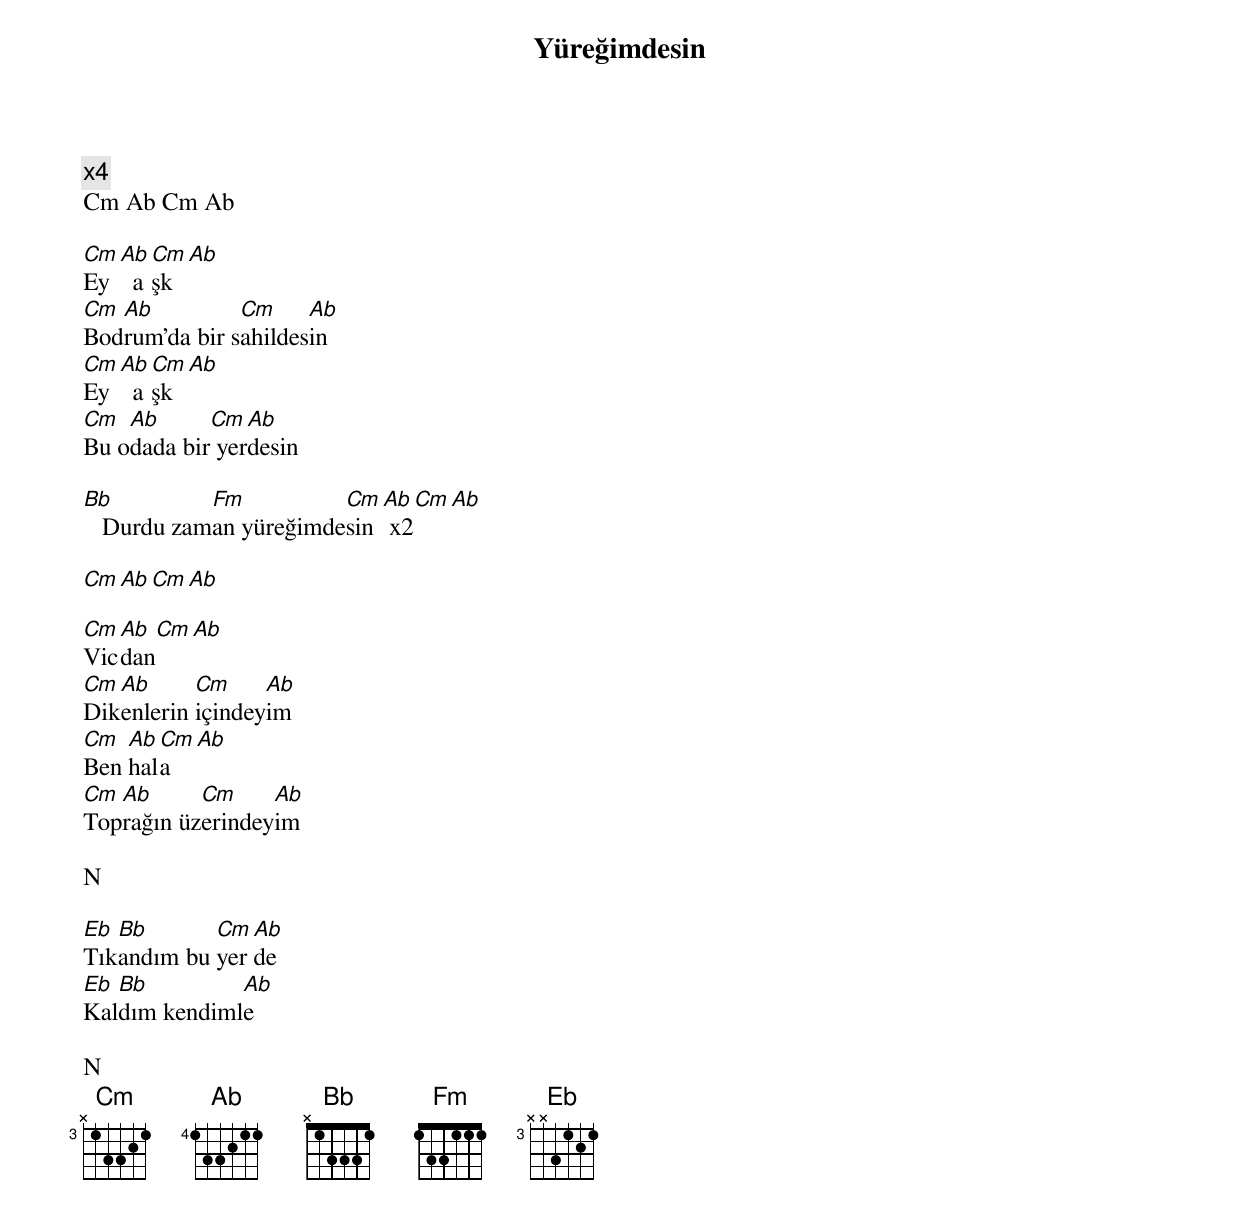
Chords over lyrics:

{title: Yüreğimdesin}
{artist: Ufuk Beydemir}

x4
Cm Ab Cm Ab

Cm Ab Cm Ab
Ey   aşk
Cm Ab          Cm     Ab
Bodrum’da bir sahildesin
Cm Ab Cm Ab
Ey   aşk
Cm  Ab      Cm  Ab
Bu odada bir yerdesin

Bb          Fm          Cm  Ab Cm Ab
   Durdu zaman yüreğimdesin  x2

Cm Ab Cm Ab

Cm Ab Cm Ab
Vicdan
Cm Ab      Cm     Ab
Dikenlerin içindeyim
Cm  Ab Cm Ab
Ben hala
Cm Ab      Cm     Ab
Toprağın üzerindeyim

N

Eb Bb       Cm Ab
Tıkandım bu yerde
Eb Bb         Ab
Kaldım kendimle

N
